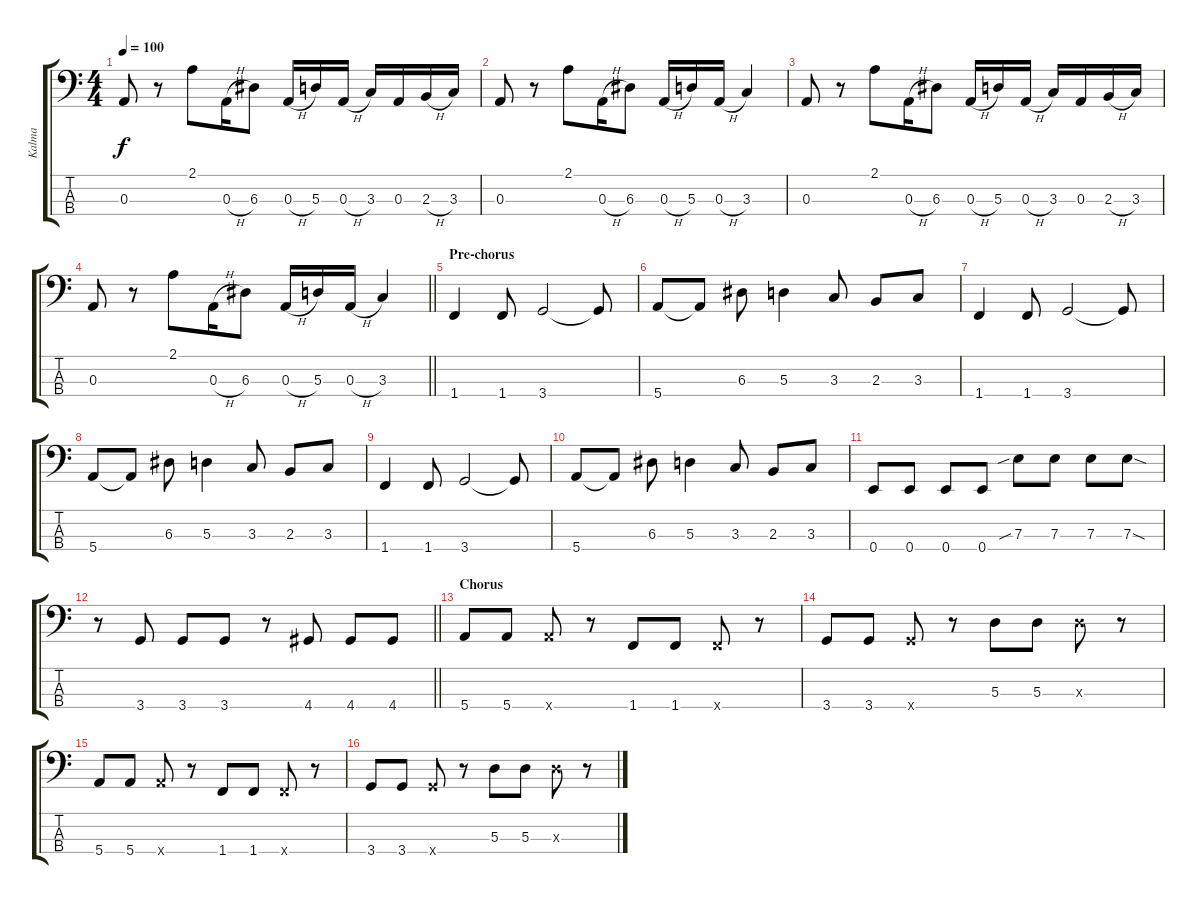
\track ("Kalma" "Kalma") {instrument electricbasspick}
\staff {score tabs}
\tuning (G2 D2 A1 E1) {hide}
\ts (4 4)
\tempo 100
\clef f4
\ks c
0.3.8{dy f} r.8 2.1.8 0.3{h}.16 6.3.8 0.3{h}.16 5.3.16 0.3{h}.16 3.3.16 0.3.16 2.3{h}.16 3.3.16 |
0.3.8 r.8 2.1.8 0.3{h}.16 6.3.8 0.3{h}.16 5.3.16 0.3{h}.16 3.3.4 |
0.3.8 r.8 2.1.8 0.3{h}.16 6.3.8 0.3{h}.16 5.3.16 0.3{h}.16 3.3.16 0.3.16 2.3{h}.16 3.3.16 |
\barLineRight lightlight
0.3.8 r.8 2.1.8 0.3{h}.16 6.3.8 0.3{h}.16 5.3.16 0.3{h}.16 3.3.4 |
\section ("" "Pre-chorus")
1.4.4 1.4.8 3.4.2 3.4{t}.8 |
5.4.8 5.4{t}.8 6.3.8 5.3.4 3.3.8 2.3.8 3.3.8 |
1.4.4 1.4.8 3.4.2 3.4{t}.8 |
5.4.8 5.4{t}.8 6.3.8 5.3.4 3.3.8 2.3.8 3.3.8 |
1.4.4 1.4.8 3.4.2 3.4{t}.8 |
5.4.8 5.4{t}.8 6.3.8 5.3.4 3.3.8 2.3.8 3.3.8 |
0.4.8 0.4.8 0.4.8 0.4.8 7.3{sib}.8 7.3.8 7.3.8 7.3{sod}.8 |
\barLineRight lightlight
r.8 3.4.8 3.4.8 3.4.8 r.8 4.4.8 4.4.8 4.4.8 |
\section ("" "Chorus")
5.4.8 5.4.8 5.4{x}.8 r.8 1.4.8 1.4.8 1.4{x}.8 r.8 |
3.4.8 3.4.8 3.4{x}.8 r.8 5.3.8 5.3.8 5.3{x}.8 r.8 |
5.4.8 5.4.8 5.4{x}.8 r.8 1.4.8 1.4.8 1.4{x}.8 r.8 |
3.4.8 3.4.8 3.4{x}.8 r.8 5.3.8 5.3.8 5.3{x}.8 r.8
